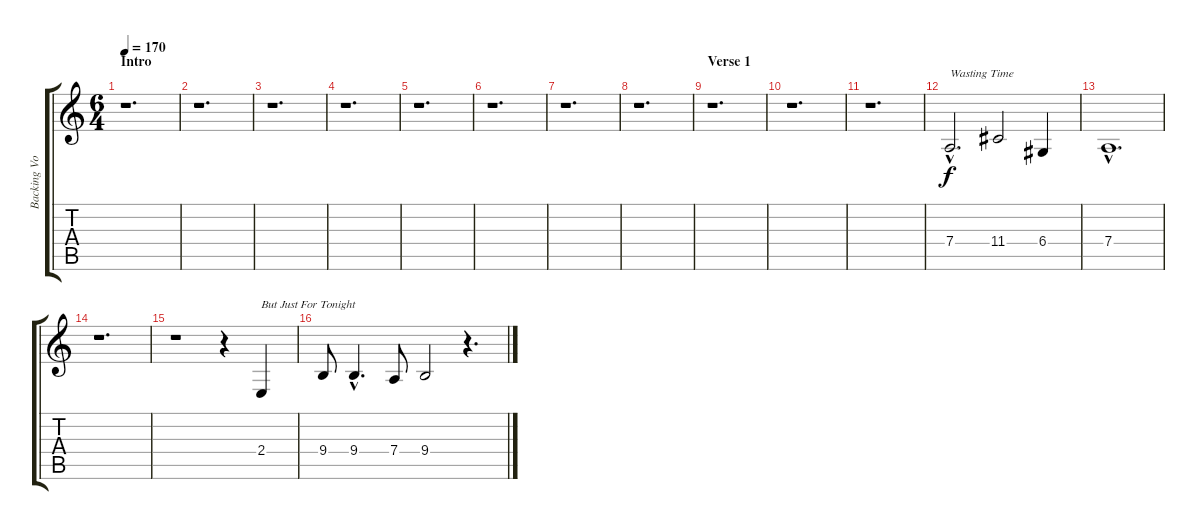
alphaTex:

\track ("Backing Vocals" "Backing Vo") {instrument tenorsax}
\staff {score tabs}
\tuning (E4 B3 G3 D3 A2 D2) {hide}
\ts (6 4)
\section ("" "Intro")
\tempo 170
\clef g2
\ks c
r.1{d dy f instrument tenorsax} |
r.1{d} |
r.1{d} |
r.1{d} |
r.1{d} |
r.1{d} |
r.1{d} |
r.1{d} |
\section ("" "Verse 1")
r.1{d} |
r.1{d} |
r.1{d} |
7.4{hac}.2{d txt "Wasting Time"} 11.4.2 6.4.4 |
7.4{hac}.1{d volume 1} |
r.1{d volume 13} |
r.1 r.4 2.4.4{txt "But Just For Tonight"} |
9.4.8 9.4{hac}.4{d} 7.4.8 9.4.2 r.4{d}
